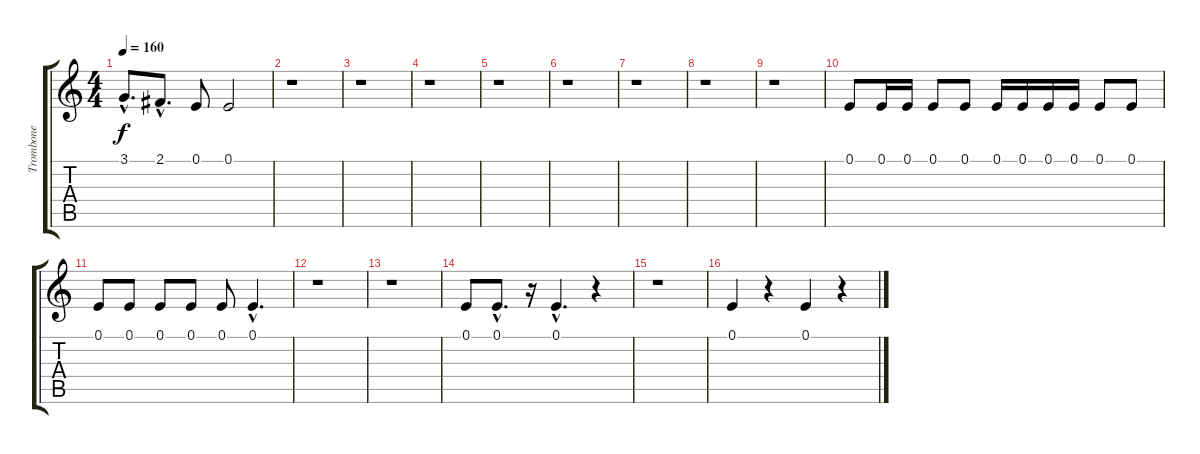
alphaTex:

\track ("Trombone" "Trombone") {instrument trombone}
\staff {score tabs}
\tuning (E4 B3 G3 D3 A2 E2) {hide}
\ts (4 4)
\tempo 160
\clef g2
\ks c
3.1{hac}.8{d dy f volume 16 balance 16} 2.1{hac}.8{d} 0.1.8 0.1.2 |
r.1 |
r.1 |
r.1 |
r.1 |
r.1 |
r.1 |
r.1 |
r.1 |
0.1.8{volume 16 balance 16} 0.1.16 0.1.16 0.1.8 0.1.8 0.1.16 0.1.16 0.1.16 0.1.16 0.1.8 0.1.8 |
0.1.8 0.1.8 0.1.8 0.1.8 0.1.8 0.1{hac}.4{d} |
r.1 |
r.1 |
0.1.8 0.1{hac}.8{d} r.16 0.1{hac}.4{d} r.4 |
r.1 |
0.1.4 r.4 0.1.4 r.4
